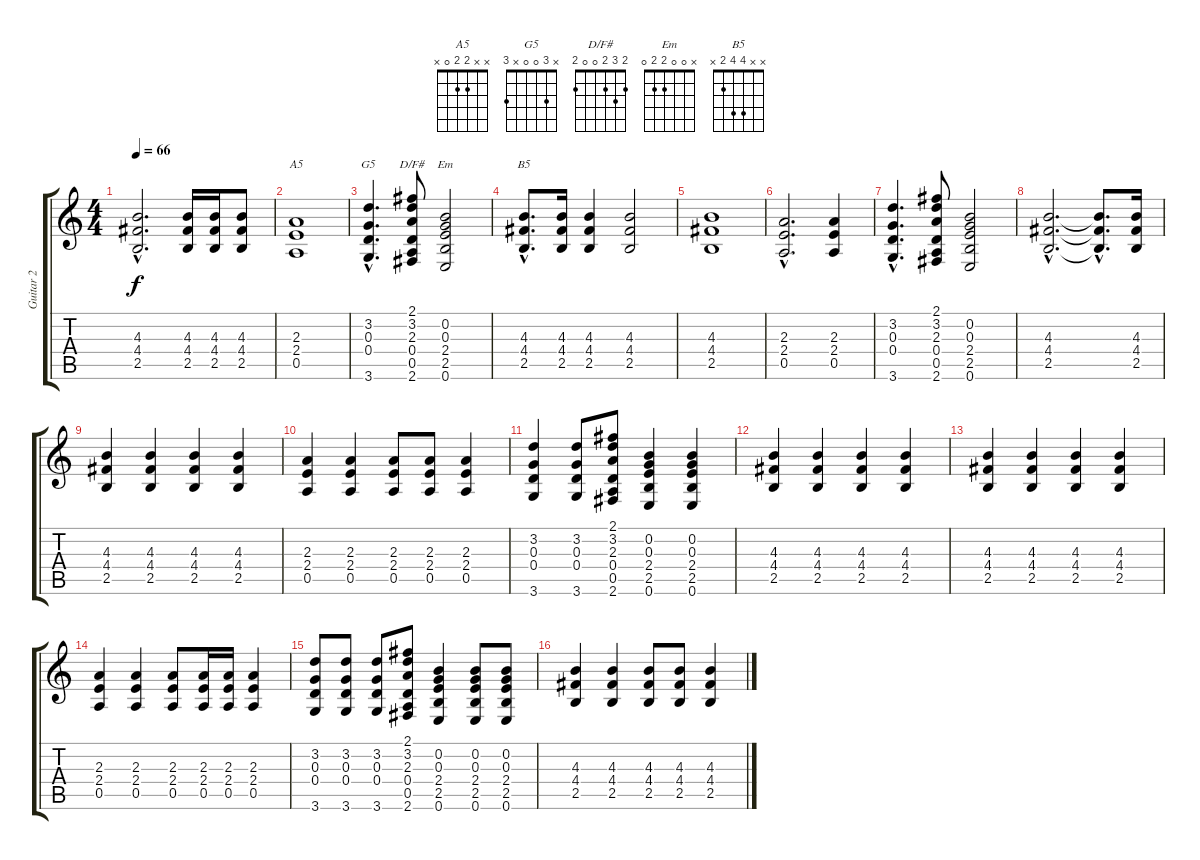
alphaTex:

\track ("Guitar 2" "Guitar 2") {instrument electricguitarjazz}
\staff {score tabs}
\tuning (E4 B3 G3 D3 A2 E2) {hide}
\chord ("A5" x x 2 2 0 x)
\chord ("G5" x 3 0 0 x 3)
\chord ("D/F#" 2 3 2 0 0 2)
\chord ("Em" x 0 0 2 2 0)
\chord ("B5" x x 4 4 2 x)
\ts (4 4)
\tempo 66
\clef g2
\ks c
(4.3{hac} 4.4{hac} 2.5{hac}).2{d dy f} (4.3 4.4 2.5).16 (4.3 4.4 2.5).16 (4.3 4.4 2.5).8 |
(2.3 2.4 0.5).1{ch "A5"} |
(3.2{hac} 0.3{hac} 0.4{hac} 3.6{hac}).4{d ch "G5"} (2.1 3.2 2.3 0.4 0.5 2.6).8{ch "D/F#"} (0.2 0.3 2.4 2.5 0.6).2{ch "Em"} |
(4.3{hac} 4.4{hac} 2.5{hac}).8{d ch "B5"} (4.3 4.4 2.5).16 (4.3 4.4 2.5).4 (4.3 4.4 2.5).2 |
(4.3 4.4 2.5).1 |
(2.3{hac} 2.4{hac} 0.5{hac}).2{d} (2.3 2.4 0.5).4 |
(3.2{hac} 0.3{hac} 0.4{hac} 3.6{hac}).4{d} (2.1 3.2 2.3 0.4 0.5 2.6).8 (0.2 0.3 2.4 2.5 0.6).2 |
(4.3{hac} 4.4{hac} 2.5{hac}).2{d} (4.3{hac t} 4.4{hac t} 2.5{hac t}).8{d} (4.3 4.4 2.5).16 |
(4.3 4.4 2.5).4 (4.3 4.4 2.5).4 (4.3 4.4 2.5).4 (4.3 4.4 2.5).4 |
(2.3 2.4 0.5).4 (2.3 2.4 0.5).4 (2.3 2.4 0.5).8 (2.3 2.4 0.5).8 (2.3 2.4 0.5).4 |
(3.2 0.3 0.4 3.6).4 (3.2 0.3 0.4 3.6).8 (2.1 3.2 2.3 0.4 0.5 2.6).8 (0.2 0.3 2.4 2.5 0.6).4 (0.2 0.3 2.4 2.5 0.6).4 |
(4.3 4.4 2.5).4 (4.3 4.4 2.5).4 (4.3 4.4 2.5).4 (4.3 4.4 2.5).4 |
(4.3 4.4 2.5).4 (4.3 4.4 2.5).4 (4.3 4.4 2.5).4 (4.3 4.4 2.5).4 |
(2.3 2.4 0.5).4 (2.3 2.4 0.5).4 (2.3 2.4 0.5).8 (2.3 2.4 0.5).16 (2.3 2.4 0.5).16 (2.3 2.4 0.5).4 |
(3.2 0.3 0.4 3.6).8 (3.2 0.3 0.4 3.6).8 (3.2 0.3 0.4 3.6).8 (2.1 3.2 2.3 0.4 0.5 2.6).8 (0.2 0.3 2.4 2.5 0.6).4 (0.2 0.3 2.4 2.5 0.6).8 (0.2 0.3 2.4 2.5 0.6).8 |
(4.3 4.4 2.5).4 (4.3 4.4 2.5).4 (4.3 4.4 2.5).8 (4.3 4.4 2.5).8 (4.3 4.4 2.5).4
